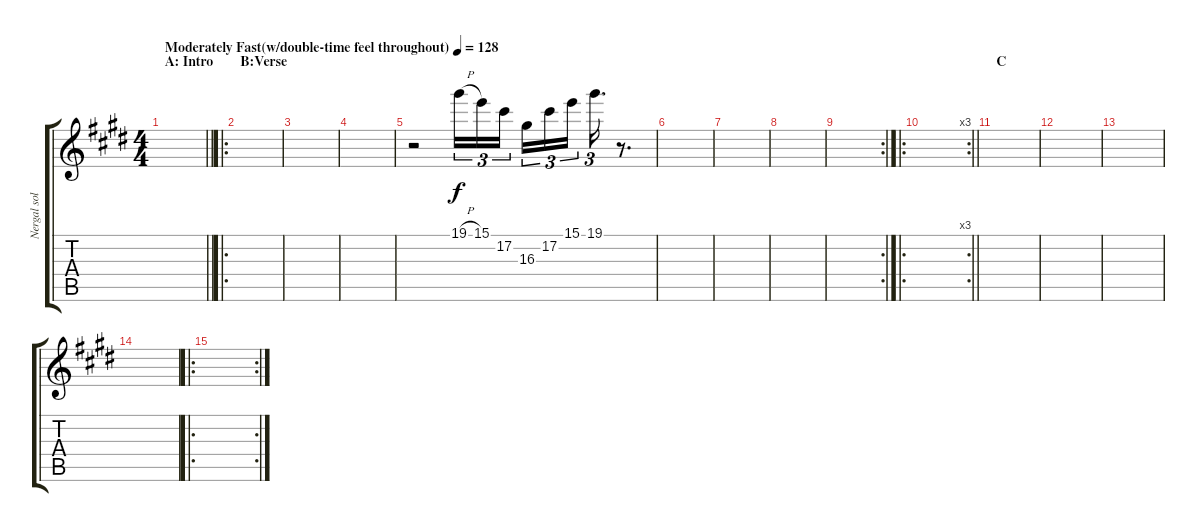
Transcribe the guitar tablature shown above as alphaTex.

\track ("Nergal solo/Fills" "Nergal sol") {instrument distortionguitar}
\staff {score tabs}
\tuning (Db4 Ab3 E3 B2 Gb2 Db2) {hide}
\ts (4 4)
\section ("" "A: Intro")
\tempo (128 "Moderately Fast(w/double-time feel throughout)")
\clef g2
\barLineRight lightlight
\ks c#minor
|
\ro
\section ("" "B:Verse")
|
|
|
r.2 19.1{h}.16{tu (3 2)} 15.1.16{tu (3 2)} 17.2.16{tu (3 2) beam splitsecondary} 16.3.16{tu (3 2)} 17.2.16{tu (3 2)} 15.1.16{tu (3 2)} 19.1.16{d tu (3 2)} r.8{d} |
|
|
|
\rc 2
|
\ro
\rc 3
\barLineRight lightlight
|
\section ("" "C")
|
|
|
|
\ro
\rc 2
